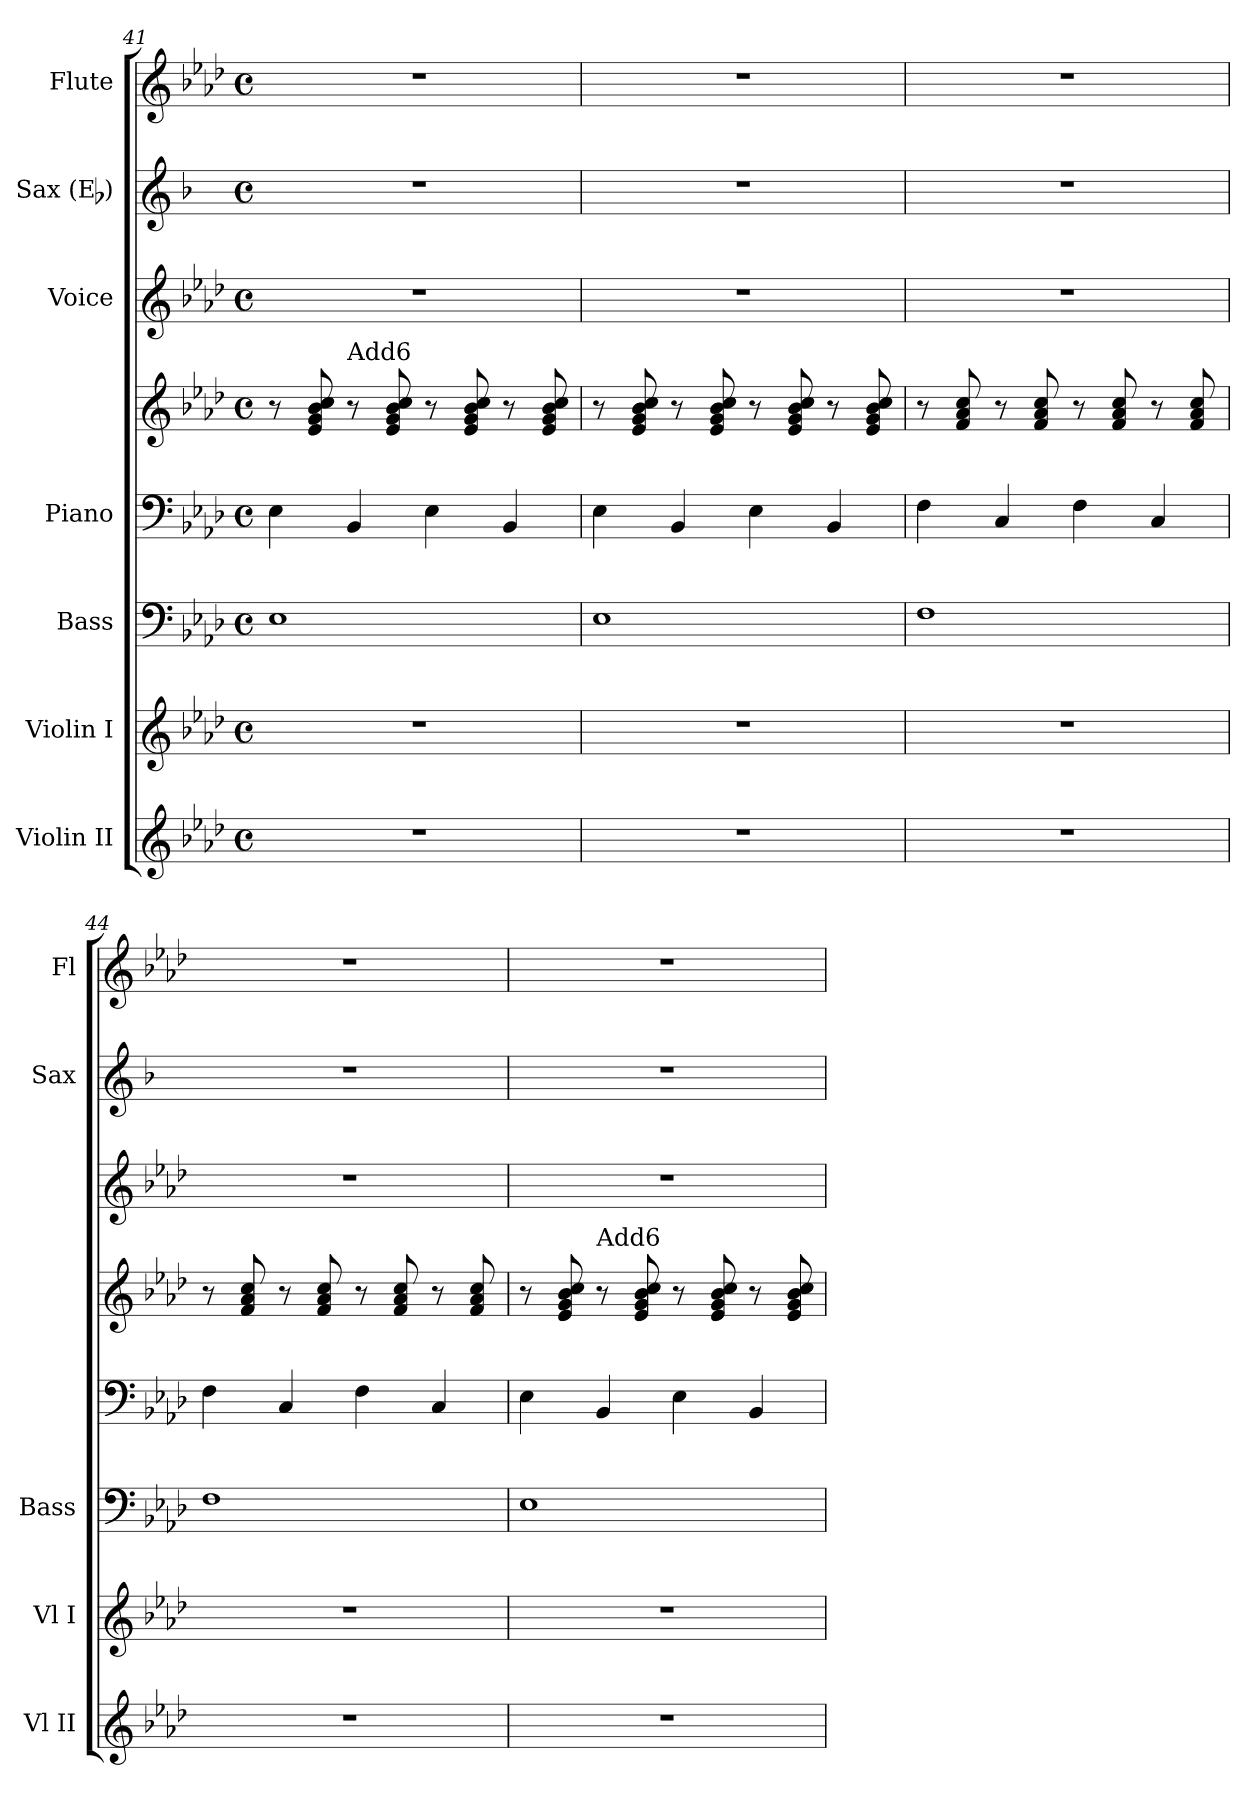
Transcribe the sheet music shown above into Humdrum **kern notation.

**kern	**kern	**kern	**kern	**kern	**kern	**kern	**kern
*part7	*part6	*part5	*part4	*part4	*part3	*part2	*part1
*staff8	*staff7	*staff6	*staff5	*staff4	*staff3	*staff2	*staff1
*I"Violin II	*I"Violin I	*I"Bass	*I"Piano	*	*I"Voice	*I"Sax (Eb)	*I"Flute
*I'Vl II	*I'Vl I	*I'Bass	*	*	*	*I'Sax	*I'Fl
*clefG2	*clefG2	*clefF4	*clefF4	*clefG2	*clefG2	*clefG2	*clefG2
*	*	*	*	*	*	*ITrd-2c-3	*
*k[b-e-a-d-]	*k[b-e-a-d-]	*k[b-e-a-d-]	*k[b-e-a-d-]	*k[b-e-a-d-]	*k[b-e-a-d-]	*k[b-e-a-d-]	*k[b-e-a-d-]
*f:	*f:	*f:	*f:	*f:	*f:	*f:	*f:
*M4/4	*M4/4	*M4/4	*M4/4	*M4/4	*M4/4	*M4/4	*M4/4
*met(c)	*met(c)	*met(c)	*met(c)	*met(c)	*met(c)	*met(c)	*met(c)
=41	=41	=41	=41	=41	=41	=41	=41
1r	1r	1E-	4E-\	8r	1r	1r	1r
.	.	.	.	8e-/ 8g/ 8b-/ 8cc/	.	.	.
!	!	!	!	!LO:TX:a:t=Add6	!	!	!
.	.	.	4BB-/	8r	.	.	.
.	.	.	.	8e-/ 8g/ 8b-/ 8cc/	.	.	.
.	.	.	4E-\	8r	.	.	.
.	.	.	.	8e-/ 8g/ 8b-/ 8cc/	.	.	.
.	.	.	4BB-/	8r	.	.	.
.	.	.	.	8e-/ 8g/ 8b-/ 8cc/	.	.	.
=42	=42	=42	=42	=42	=42	=42	=42
1r	1r	1E-	4E-\	8r	1r	1r	1r
.	.	.	.	8e-/ 8g/ 8b-/ 8cc/	.	.	.
.	.	.	4BB-/	8r	.	.	.
.	.	.	.	8e-/ 8g/ 8b-/ 8cc/	.	.	.
.	.	.	4E-\	8r	.	.	.
.	.	.	.	8e-/ 8g/ 8b-/ 8cc/	.	.	.
.	.	.	4BB-/	8r	.	.	.
.	.	.	.	8e-/ 8g/ 8b-/ 8cc/	.	.	.
=43	=43	=43	=43	=43	=43	=43	=43
1r	1r	1F	4F\	8r	1r	1r	1r
.	.	.	.	8f/ 8a-/ 8cc/	.	.	.
.	.	.	4C/	8r	.	.	.
.	.	.	.	8f/ 8a-/ 8cc/	.	.	.
.	.	.	4F\	8r	.	.	.
.	.	.	.	8f/ 8a-/ 8cc/	.	.	.
.	.	.	4C/	8r	.	.	.
.	.	.	.	8f/ 8a-/ 8cc/	.	.	.
=44	=44	=44	=44	=44	=44	=44	=44
1r	1r	1F	4F\	8r	1r	1r	1r
.	.	.	.	8f/ 8a-/ 8cc/	.	.	.
.	.	.	4C/	8r	.	.	.
.	.	.	.	8f/ 8a-/ 8cc/	.	.	.
.	.	.	4F\	8r	.	.	.
.	.	.	.	8f/ 8a-/ 8cc/	.	.	.
.	.	.	4C/	8r	.	.	.
.	.	.	.	8f/ 8a-/ 8cc/	.	.	.
!!LO:PB:g=z
=45	=45	=45	=45	=45	=45	=45	=45
1r	1r	1E-	4E-\	8r	1r	1r	1r
.	.	.	.	8e-/ 8g/ 8b-/ 8cc/	.	.	.
!	!	!	!	!LO:TX:a:t=Add6	!	!	!
.	.	.	4BB-/	8r	.	.	.
.	.	.	.	8e-/ 8g/ 8b-/ 8cc/	.	.	.
.	.	.	4E-\	8r	.	.	.
.	.	.	.	8e-/ 8g/ 8b-/ 8cc/	.	.	.
.	.	.	4BB-/	8r	.	.	.
.	.	.	.	8e-/ 8g/ 8b-/ 8cc/	.	.	.
=	=	=	=	=	=	=	=
*-	*-	*-	*-	*-	*-	*-	*-
